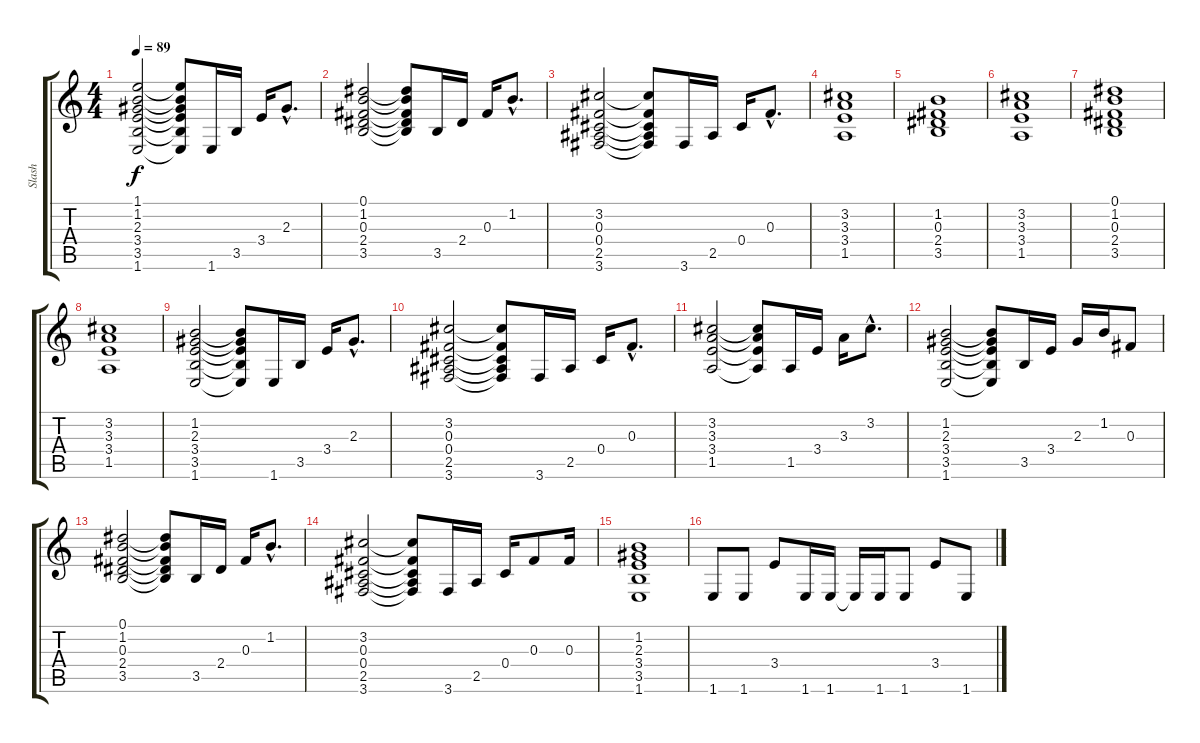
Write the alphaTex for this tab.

\track ("Slash" "Slash") {instrument distortionguitar}
\staff {score tabs}
\tuning (Eb4 Bb3 Gb3 Db3 Ab2 Eb2) {hide}
\ts (4 4)
\tempo 89
\clef g2
\ks c
(1.1 1.2 2.3 3.4 3.5 1.6).2{dy f instrument electricguitarclean} (1.1{t} 1.2{t} 2.3{t} 3.4{t} 3.5{t} 1.6{t}).8 1.6.16 3.5.16 3.4.16 2.3{hac}.8{d} |
(0.1 1.2 0.3 2.4 3.5).2 (0.1{t} 1.2{t} 0.3{t} 2.4{t} 3.5{t}).8 3.5.16 2.4.16 0.3.16 1.2{hac}.8{d} |
(3.2 0.3 0.4 2.5 3.6).2 (3.2{t} 0.3{t} 0.4{t} 2.5{t} 3.6{t}).8 3.6.16 2.5.16 0.4.16 0.3{hac}.8{d} |
(3.2 3.3 3.4 1.5).1 |
(1.2 0.3 2.4 3.5).1 |
(3.2 3.3 3.4 1.5).1 |
(0.1 1.2 0.3 2.4 3.5).1 |
(3.2 3.3 3.4 1.5).1 |
(1.2 2.3 3.4 3.5 1.6).2 (1.2{t} 2.3{t} 3.4{t} 3.5{t} 1.6{t}).8 1.6.16 3.5.16 3.4.16 2.3{hac}.8{d} |
(3.2 0.3 0.4 2.5 3.6).2 (3.2{t} 0.3{t} 0.4{t} 2.5{t} 3.6{t}).8 3.6.16 2.5.16 0.4.16 0.3{hac}.8{d} |
(3.2 3.3 3.4 1.5).2 (3.2{t} 3.3{t} 3.4{t} 1.5{t}).8 1.5.16 3.4.16 3.3.16 3.2{hac}.8{d} |
(1.2 2.3 3.4 3.5 1.6).2 (1.2{t} 2.3{t} 3.4{t} 3.5{t} 1.6{t}).8 3.5.16 3.4.16 2.3.16 1.2.16 0.3.8 |
(0.1 1.2 0.3 2.4 3.5).2 (0.1{t} 1.2{t} 0.3{t} 2.4{t} 3.5{t}).8 3.5.16 2.4.16 0.3.16 1.2{hac}.8{d} |
(3.2 0.3 0.4 2.5 3.6).2 (3.2{t} 0.3{t} 0.4{t} 2.5{t} 3.6{t}).8 3.6.16 2.5.16 0.4.16 0.3.8 0.3.16 |
(1.2 2.3 3.4 3.5 1.6).1 |
1.6.8 1.6.8 3.4.8 1.6.16 1.6.16 1.6{t}.16 1.6.16 1.6.8 3.4.8 1.6.8
